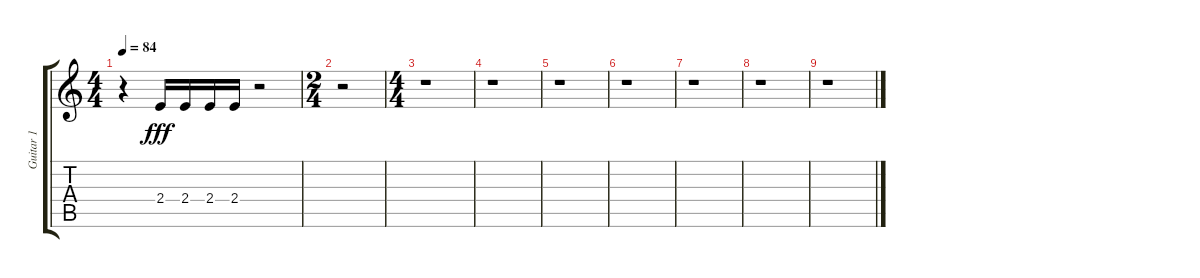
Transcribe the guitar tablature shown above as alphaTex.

\track ("Guitar 1" "Guitar 1") {instrument distortionguitar}
\staff {score tabs}
\tuning (E4 B3 G3 D3 A2 E2) {hide}
\ts (4 4)
\tempo 84
\clef g2
\ks c
r.4{dy f} 2.4.16{dy fff} 2.4.16 2.4.16 2.4.16 r.2 |
\ts (2 4)
r.2 |
\ts (4 4)
r.1 |
r.1 |
r.1 |
r.1 |
r.1 |
r.1 |
r.1
